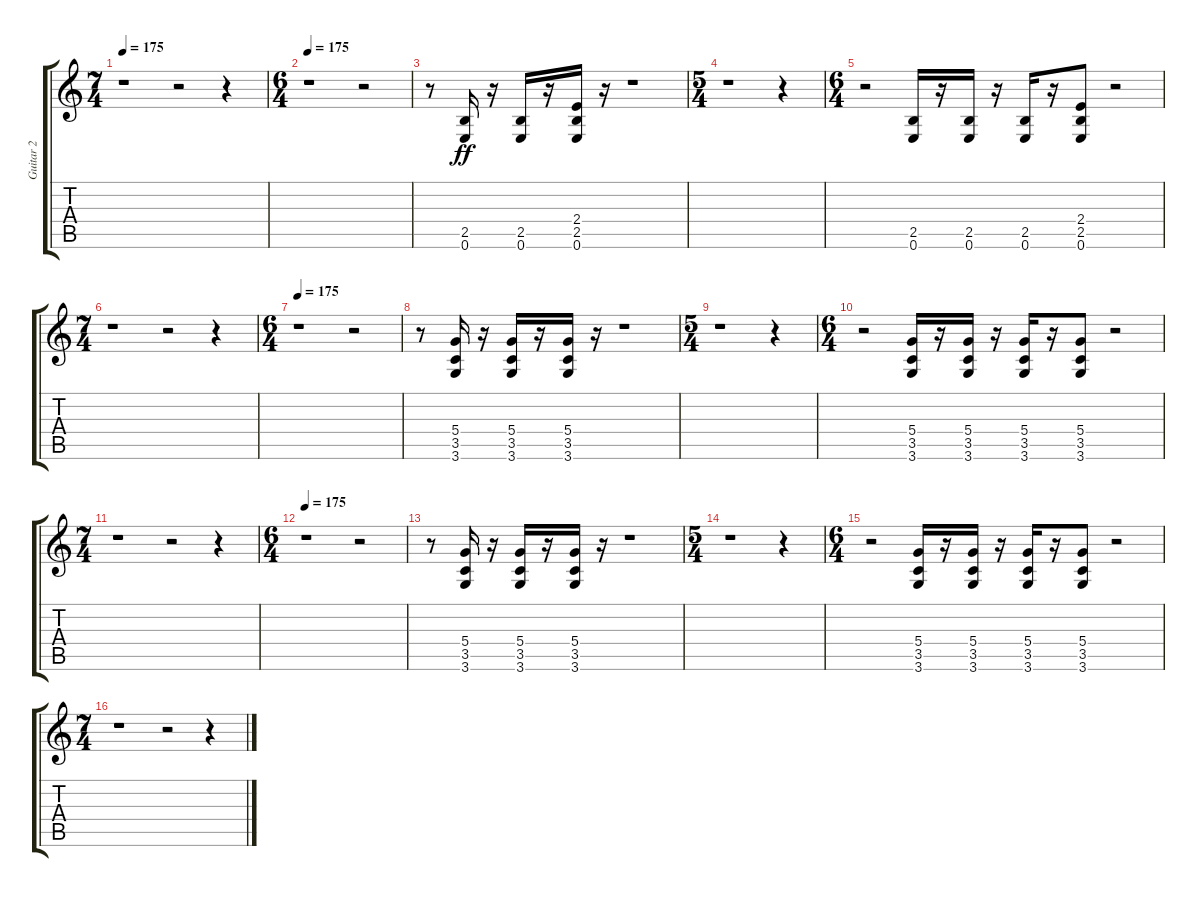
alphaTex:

\track ("Guitar 2" "Guitar 2") {instrument distortionguitar}
\staff {score tabs}
\tuning (E4 B3 G3 D3 A2 E2) {hide}
\ts (7 4)
\tempo 175
\clef g2
\ks c
r.1{dy ff} r.2 r.4 |
\ts (6 4)
\tempo 175
r.1 r.2 |
r.8{volume 11 balance 0} (2.5 0.6).16 r.16 (2.5 0.6).16 r.16 (2.4 2.5 0.6).16 r.16 r.1 |
\ts (5 4)
r.1 r.4 |
\ts (6 4)
r.2{balance 16} (2.5 0.6).16{balance 0} r.16 (2.5 0.6).16 r.16 (2.5 0.6).16 r.16 (2.4 2.5 0.6).8 r.2 |
\ts (7 4)
r.1 r.2 r.4 |
\ts (6 4)
\tempo 175
r.1 r.2 |
r.8{volume 11 balance 0} (5.4 3.5 3.6).16 r.16 (5.4 3.5 3.6).16 r.16 (5.4 3.5 3.6).16 r.16 r.1 |
\ts (5 4)
r.1 r.4 |
\ts (6 4)
r.2{balance 16} (5.4 3.5 3.6).16{balance 0} r.16 (5.4 3.5 3.6).16 r.16 (5.4 3.5 3.6).16 r.16 (5.4 3.5 3.6).8 r.2 |
\ts (7 4)
r.1 r.2 r.4 |
\ts (6 4)
\tempo 175
r.1 r.2 |
r.8{volume 11 balance 0} (5.4 3.5 3.6).16 r.16 (5.4 3.5 3.6).16 r.16 (5.4 3.5 3.6).16 r.16 r.1 |
\ts (5 4)
r.1 r.4 |
\ts (6 4)
r.2{balance 16} (5.4 3.5 3.6).16{balance 0} r.16 (5.4 3.5 3.6).16 r.16 (5.4 3.5 3.6).16 r.16 (5.4 3.5 3.6).8 r.2 |
\ts (7 4)
r.1 r.2 r.4
